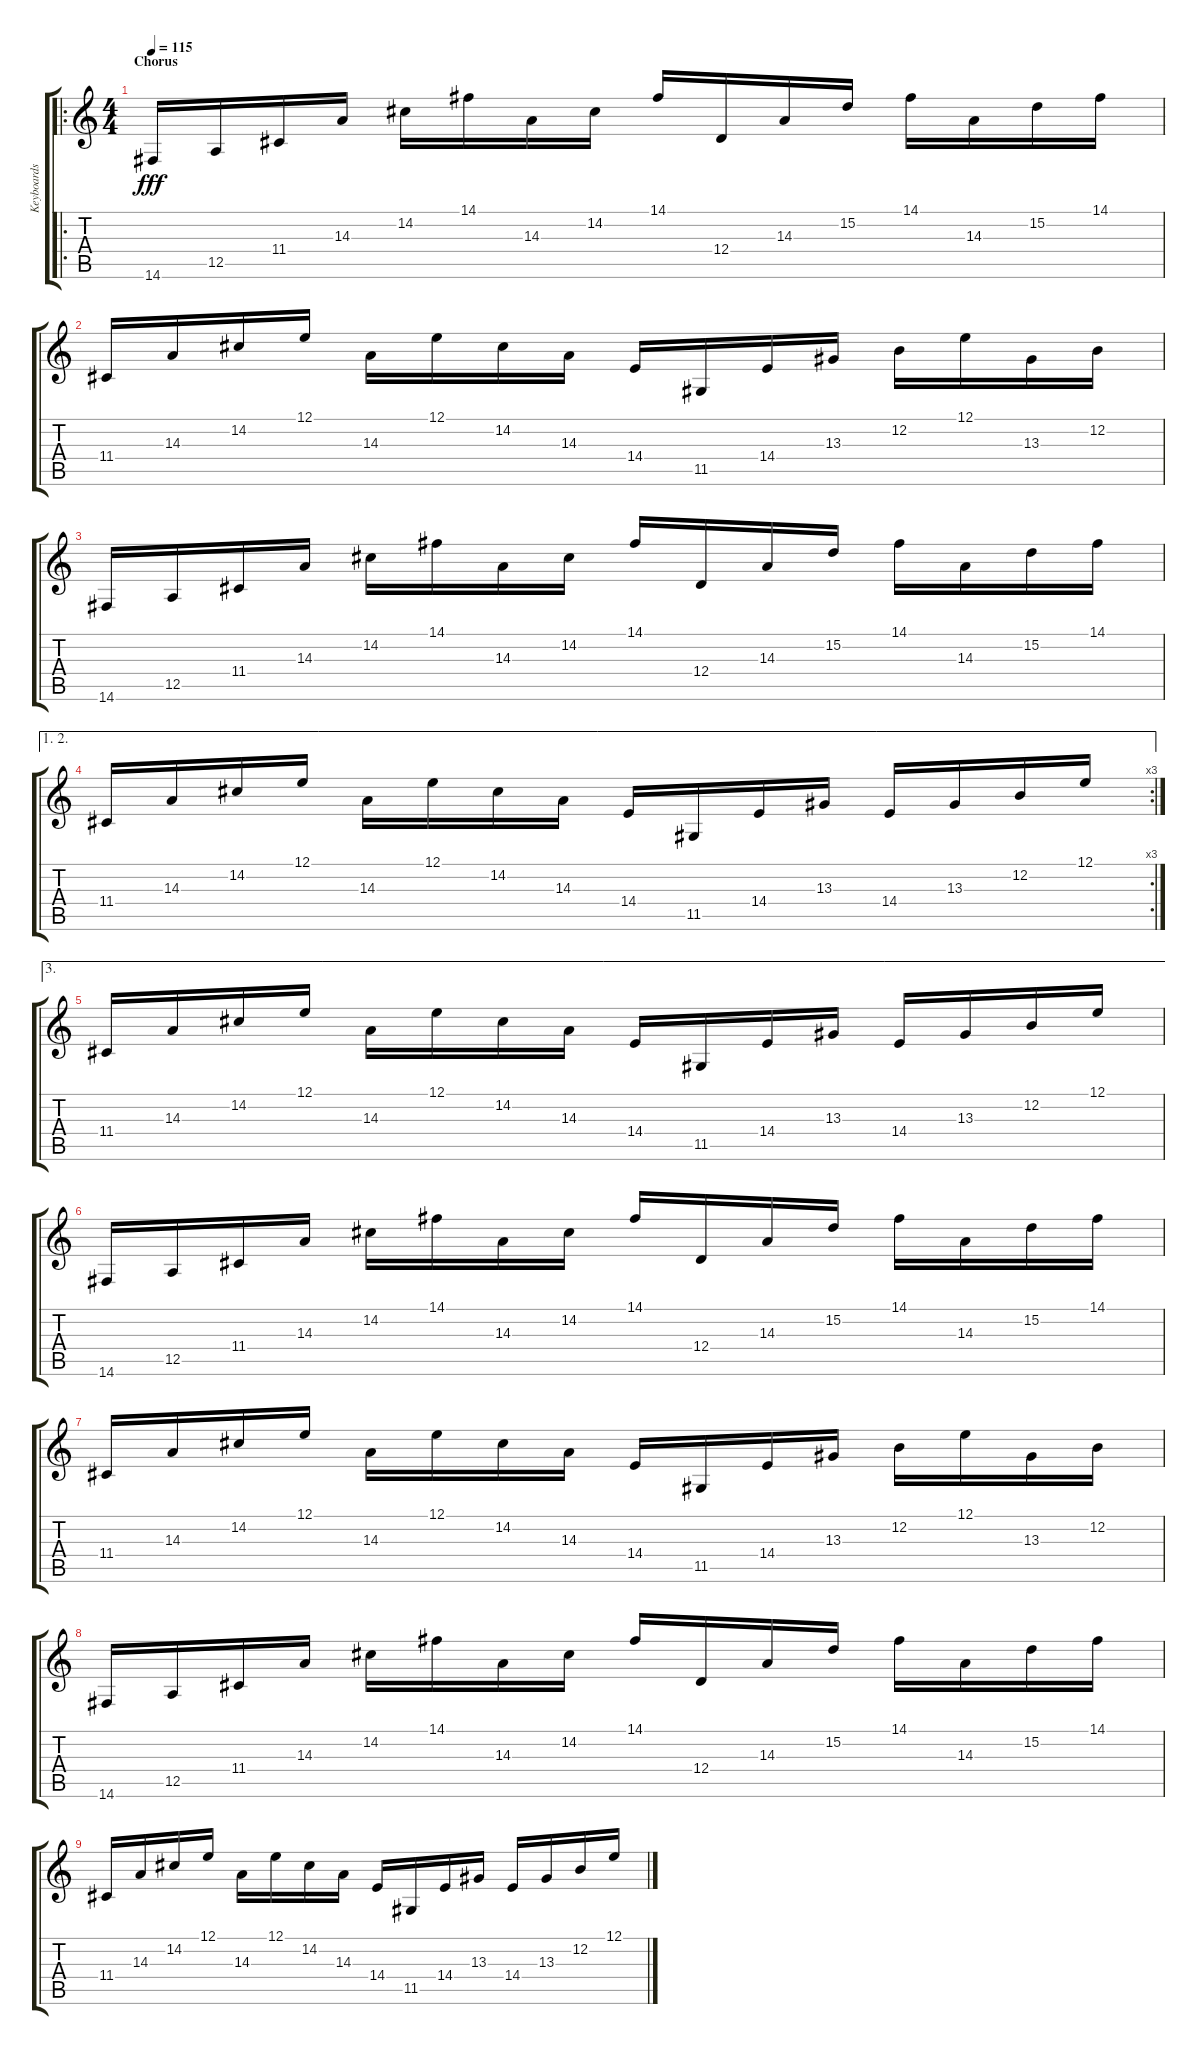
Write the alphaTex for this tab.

\track ("Keyboards 3" "Keyboards ") {instrument orchestralharp}
\staff {score tabs}
\tuning (E4 B3 G3 D3 A2 E2) {hide}
\ro
\ts (4 4)
\section ("" "Chorus")
\tempo 115
\clef g2
\ks c
14.6.16{dy fff instrument orchestralharp} 12.5.16 11.4.16 14.3.16 14.2.16 14.1.16 14.3.16 14.2.16 14.1.16 12.4.16 14.3.16 15.2.16 14.1.16 14.3.16 15.2.16 14.1.16 |
11.4.16 14.3.16 14.2.16 12.1.16 14.3.16 12.1.16 14.2.16 14.3.16 14.4.16 11.5.16 14.4.16 13.3.16 12.2.16 12.1.16 13.3.16 12.2.16 |
14.6.16 12.5.16 11.4.16 14.3.16 14.2.16 14.1.16 14.3.16 14.2.16 14.1.16 12.4.16 14.3.16 15.2.16 14.1.16 14.3.16 15.2.16 14.1.16 |
\ae (1 2)
\rc 3
11.4.16 14.3.16 14.2.16 12.1.16 14.3.16 12.1.16 14.2.16 14.3.16 14.4.16 11.5.16 14.4.16 13.3.16 14.4.16 13.3.16 12.2.16 12.1.16 |
\ae 3
11.4.16 14.3.16 14.2.16 12.1.16 14.3.16 12.1.16 14.2.16 14.3.16 14.4.16 11.5.16 14.4.16 13.3.16 14.4.16 13.3.16 12.2.16 12.1.16 |
14.6.16{instrument orchestralharp} 12.5.16 11.4.16 14.3.16 14.2.16 14.1.16 14.3.16 14.2.16 14.1.16 12.4.16 14.3.16 15.2.16 14.1.16 14.3.16 15.2.16 14.1.16 |
11.4.16 14.3.16 14.2.16 12.1.16 14.3.16 12.1.16 14.2.16 14.3.16 14.4.16 11.5.16 14.4.16 13.3.16 12.2.16 12.1.16 13.3.16 12.2.16 |
14.6.16 12.5.16 11.4.16 14.3.16 14.2.16 14.1.16 14.3.16 14.2.16 14.1.16 12.4.16 14.3.16 15.2.16 14.1.16 14.3.16 15.2.16 14.1.16 |
11.4.16 14.3.16 14.2.16 12.1.16 14.3.16 12.1.16 14.2.16 14.3.16 14.4.16 11.5.16 14.4.16 13.3.16 14.4.16 13.3.16 12.2.16 12.1.16
